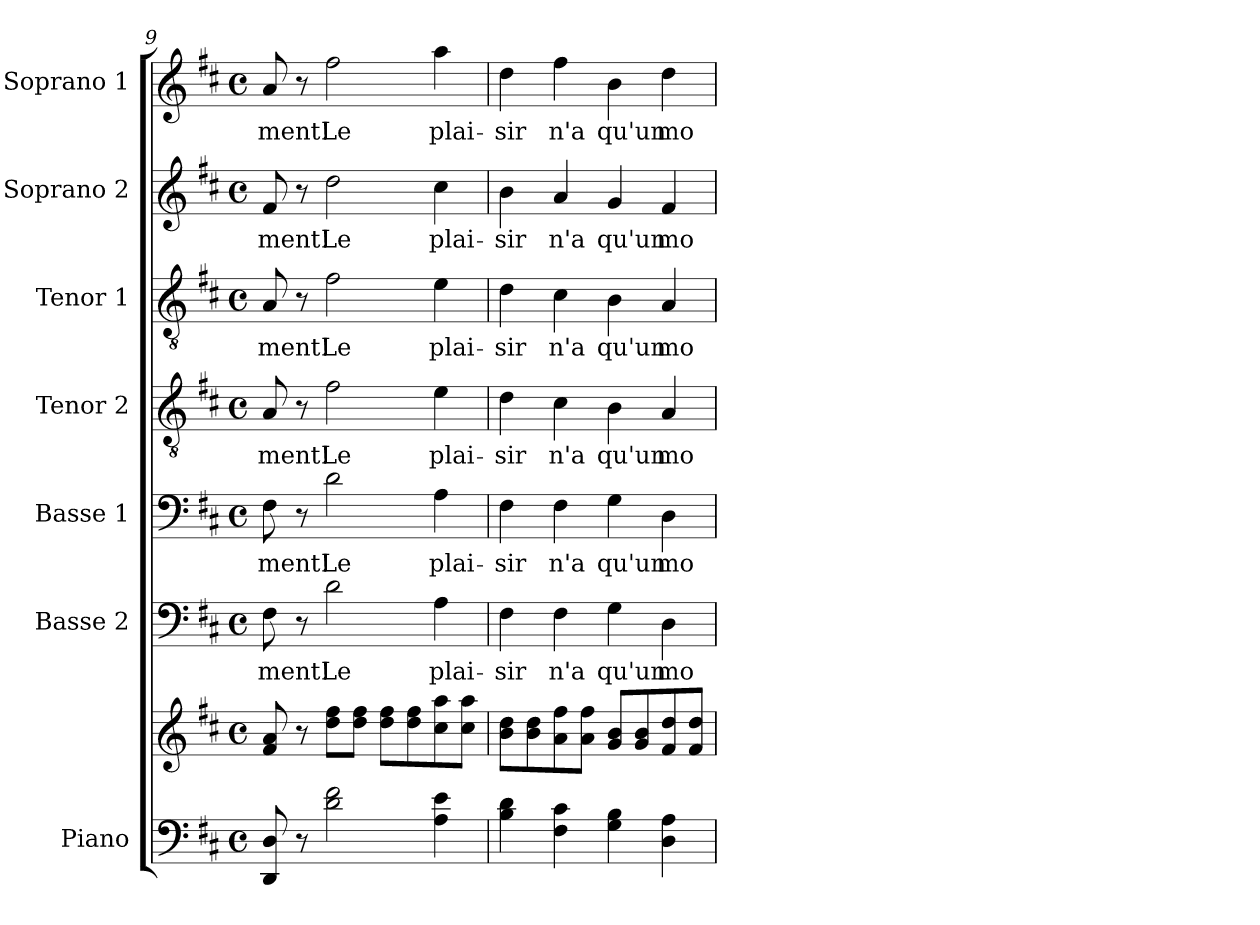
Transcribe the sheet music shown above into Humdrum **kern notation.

**kern	**kern	**kern	**text	**kern	**text	**kern	**text	**kern	**text	**kern	**text	**kern	**text
*part7	*part7	*part6	*part6	*part5	*part5	*part4	*part4	*part3	*part3	*part2	*part2	*part1	*part1
*staff8	*staff7	*staff6	*staff6	*staff5	*staff5	*staff4	*staff4	*staff3	*staff3	*staff2	*staff2	*staff1	*staff1
*I"Piano	*	*I"Basse 2	*	*I"Basse 1	*	*I"Tenor 2	*	*I"Tenor 1	*	*I"Soprano 2	*	*I"Soprano 1	*
*I'Pno.	*	*I'B2	*	*I'B1	*	*I'T2	*	*I'T1	*	*I'S2	*	*I'S1	*
*clefF4	*clefG2	*clefF4	*	*clefF4	*	*clefGv2	*	*clefGv2	*	*clefG2	*	*clefG2	*
*k[f#c#]	*k[f#c#]	*k[f#c#]	*	*k[f#c#]	*	*k[f#c#]	*	*k[f#c#]	*	*k[f#c#]	*	*k[f#c#]	*
*M4/4	*M4/4	*M4/4	*	*M4/4	*	*M4/4	*	*M4/4	*	*M4/4	*	*M4/4	*
*met(c)	*met(c)	*met(c)	*	*met(c)	*	*met(c)	*	*met(c)	*	*met(c)	*	*met(c)	*
=9	=9	=9	=9	=9	=9	=9	=9	=9	=9	=9	=9	=9	=9
!	!	!	!LO:LY:b	!	!LO:LY:b	!	!LO:LY:b	!	!LO:LY:b	!	!LO:LY:b	!	!LO:LY:b
8DD/ 8D/	8f#/ 8a/	8F#\	-ment!	8F#\	-ment!	8A/	-ment!	8A/	-ment!	8f#/	-ment!	8a/	-ment!
8r	8r	8r	.	8r	.	8r	.	8r	.	8r	.	8r	.
!	!	!	!LO:LY:b	!	!LO:LY:b	!	!LO:LY:b	!	!LO:LY:b	!	!LO:LY:b	!	!LO:LY:b
2d\ 2f#\	8dd\ 8ff#\L	2d\	Le	2d\	Le	2f#\	Le	2f#\	Le	2dd\	Le	2ff#\	Le
.	8dd\ 8ff#\J	.	.	.	.	.	.	.	.	.	.	.	.
.	8dd\ 8ff#\L	.	.	.	.	.	.	.	.	.	.	.	.
.	8dd\ 8ff#\	.	.	.	.	.	.	.	.	.	.	.	.
!	!	!	!LO:LY:b	!	!LO:LY:b	!	!LO:LY:b	!	!LO:LY:b	!	!LO:LY:b	!	!LO:LY:b
4A\ 4e\	8cc#\ 8aa\	4A\	plai-	4A\	plai-	4e\	plai-	4e\	plai-	4cc#\	plai-	4aa\	plai-
.	8cc#\ 8aa\J	.	.	.	.	.	.	.	.	.	.	.	.
!!LO:PB:g=z
=10	=10	=10	=10	=10	=10	=10	=10	=10	=10	=10	=10	=10	=10
!	!	!	!LO:LY:b	!	!LO:LY:b	!	!LO:LY:b	!	!LO:LY:b	!	!LO:LY:b	!	!LO:LY:b
4B\ 4d\	8b\ 8dd\L	4F#\	-sir	4F#\	-sir	4d\	-sir	4d\	-sir	4b\	-sir	4dd\	-sir
.	8b\ 8dd\	.	.	.	.	.	.	.	.	.	.	.	.
!	!	!	!LO:LY:b	!	!LO:LY:b	!	!LO:LY:b	!	!LO:LY:b	!	!LO:LY:b	!	!LO:LY:b
4F#\ 4c#\	8a\ 8ff#\	4F#\	n'a	4F#\	n'a	4c#\	n'a	4c#\	n'a	4a/	n'a	4ff#\	n'a
.	8a\ 8ff#\J	.	.	.	.	.	.	.	.	.	.	.	.
!	!	!	!LO:LY:b	!	!LO:LY:b	!	!LO:LY:b	!	!LO:LY:b	!	!LO:LY:b	!	!LO:LY:b
4G\ 4B\	8g/ 8b/L	4G\	qu'un	4G\	qu'un	4B\	qu'un	4B\	qu'un	4g/	qu'un	4b\	qu'un
.	8g/ 8b/	.	.	.	.	.	.	.	.	.	.	.	.
!	!	!	!LO:LY:b	!	!LO:LY:b	!	!LO:LY:b	!	!LO:LY:b	!	!LO:LY:b	!	!LO:LY:b
4D\ 4A\	8f#/ 8dd/	4D\	mo-	4D\	mo-	4A/	mo-	4A/	mo-	4f#/	mo-	4dd\	mo-
.	8f#/ 8dd/J	.	.	.	.	.	.	.	.	.	.	.	.
=	=	=	=	=	=	=	=	=	=	=	=	=	=
*-	*-	*-	*-	*-	*-	*-	*-	*-	*-	*-	*-	*-	*-
